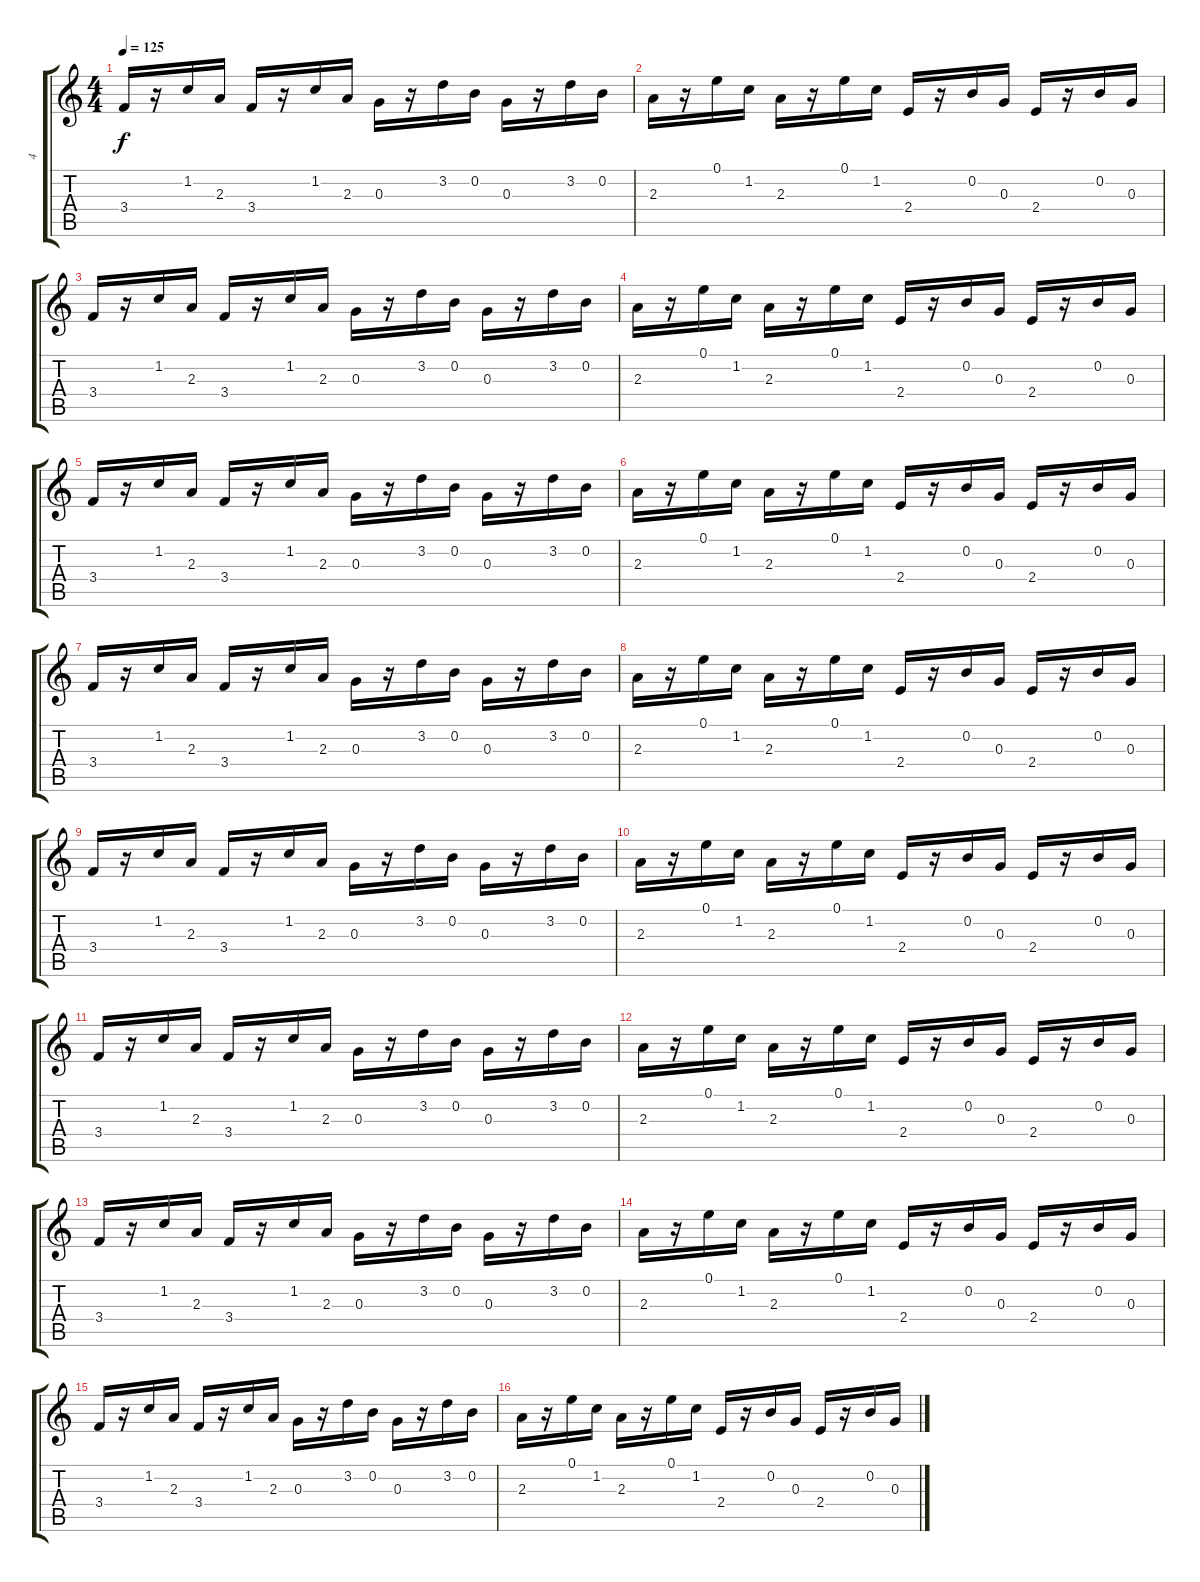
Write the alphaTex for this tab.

\track ("4" "4") {instrument electricguitarjazz}
\staff {score tabs}
\tuning (E4 B3 G3 D3 A2 E2) {hide}
\ts (4 4)
\tempo 125
\clef g2
\ks c
3.4.16{dy f} r.16 1.2.16 2.3.16 3.4.16 r.16 1.2.16 2.3.16 0.3.16 r.16 3.2.16 0.2.16 0.3.16 r.16 3.2.16 0.2.16 |
2.3.16 r.16 0.1.16 1.2.16 2.3.16 r.16 0.1.16 1.2.16 2.4.16 r.16 0.2.16 0.3.16 2.4.16 r.16 0.2.16 0.3.16 |
3.4.16 r.16 1.2.16 2.3.16 3.4.16 r.16 1.2.16 2.3.16 0.3.16 r.16 3.2.16 0.2.16 0.3.16 r.16 3.2.16 0.2.16 |
2.3.16 r.16 0.1.16 1.2.16 2.3.16 r.16 0.1.16 1.2.16 2.4.16 r.16 0.2.16 0.3.16 2.4.16 r.16 0.2.16 0.3.16 |
3.4.16{volume 10} r.16 1.2.16 2.3.16 3.4.16 r.16 1.2.16 2.3.16 0.3.16 r.16 3.2.16 0.2.16 0.3.16 r.16 3.2.16 0.2.16 |
2.3.16 r.16 0.1.16 1.2.16 2.3.16 r.16 0.1.16 1.2.16 2.4.16 r.16 0.2.16 0.3.16 2.4.16 r.16 0.2.16 0.3.16 |
3.4.16 r.16 1.2.16 2.3.16 3.4.16 r.16 1.2.16 2.3.16 0.3.16 r.16 3.2.16 0.2.16 0.3.16 r.16 3.2.16 0.2.16 |
2.3.16 r.16 0.1.16 1.2.16 2.3.16 r.16 0.1.16 1.2.16 2.4.16 r.16 0.2.16 0.3.16 2.4.16 r.16 0.2.16 0.3.16 |
3.4.16 r.16 1.2.16 2.3.16 3.4.16 r.16 1.2.16 2.3.16 0.3.16 r.16 3.2.16 0.2.16 0.3.16 r.16 3.2.16 0.2.16 |
2.3.16 r.16 0.1.16 1.2.16 2.3.16 r.16 0.1.16 1.2.16 2.4.16 r.16 0.2.16 0.3.16 2.4.16 r.16 0.2.16 0.3.16 |
3.4.16 r.16 1.2.16 2.3.16 3.4.16 r.16 1.2.16 2.3.16 0.3.16 r.16 3.2.16 0.2.16 0.3.16 r.16 3.2.16 0.2.16 |
2.3.16 r.16 0.1.16 1.2.16 2.3.16 r.16 0.1.16 1.2.16 2.4.16 r.16 0.2.16 0.3.16 2.4.16 r.16 0.2.16 0.3.16 |
3.4.16 r.16 1.2.16 2.3.16 3.4.16 r.16 1.2.16 2.3.16 0.3.16 r.16 3.2.16 0.2.16 0.3.16 r.16 3.2.16 0.2.16 |
2.3.16 r.16 0.1.16 1.2.16 2.3.16 r.16 0.1.16 1.2.16 2.4.16 r.16 0.2.16 0.3.16 2.4.16 r.16 0.2.16 0.3.16 |
3.4.16 r.16 1.2.16 2.3.16 3.4.16 r.16 1.2.16 2.3.16 0.3.16 r.16 3.2.16 0.2.16 0.3.16 r.16 3.2.16 0.2.16 |
2.3.16 r.16 0.1.16 1.2.16 2.3.16 r.16 0.1.16 1.2.16 2.4.16 r.16 0.2.16 0.3.16 2.4.16 r.16 0.2.16 0.3.16
